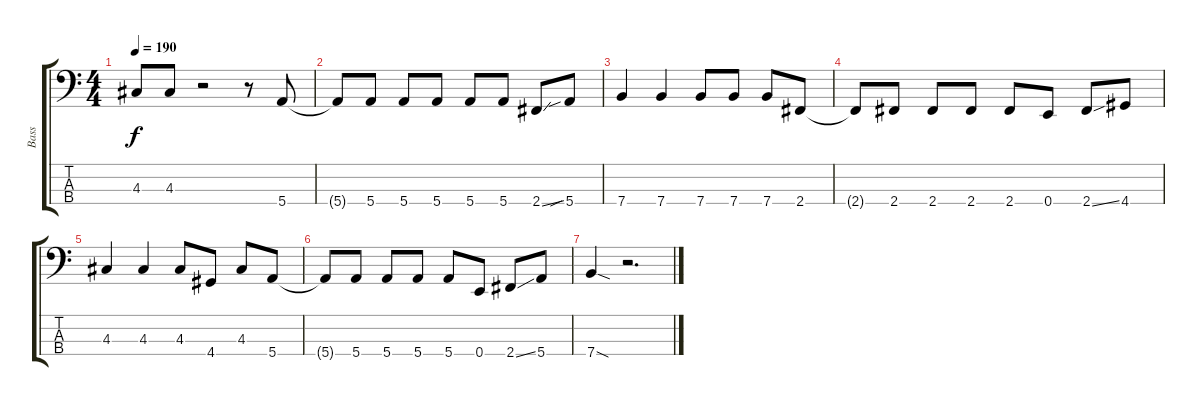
\track ("Bass" "Bass") {instrument electricbasspick}
\staff {score tabs}
\tuning (G2 D2 A1 E1) {hide}
\ts (4 4)
\tempo 190
\clef f4
\ks c
4.3.8{dy f} 4.3.8 r.2 r.8 5.4.8 |
5.4{t}.8 5.4.8 5.4.8 5.4.8 5.4.8 5.4.8 2.4{ss}.8 5.4{sib}.8 |
7.4.4 7.4.4 7.4.8 7.4.8 7.4.8 2.4.8 |
2.4{t}.8 2.4.8 2.4.8 2.4.8 2.4.8 0.4.8 2.4{ss}.8 4.4.8 |
4.3.4 4.3.4 4.3.8 4.4.8 4.3.8 5.4.8 |
5.4{t}.8 5.4.8 5.4.8 5.4.8 5.4.8 0.4.8 2.4{ss}.8 5.4.8 |
7.4{sod}.4 r.2{d}
